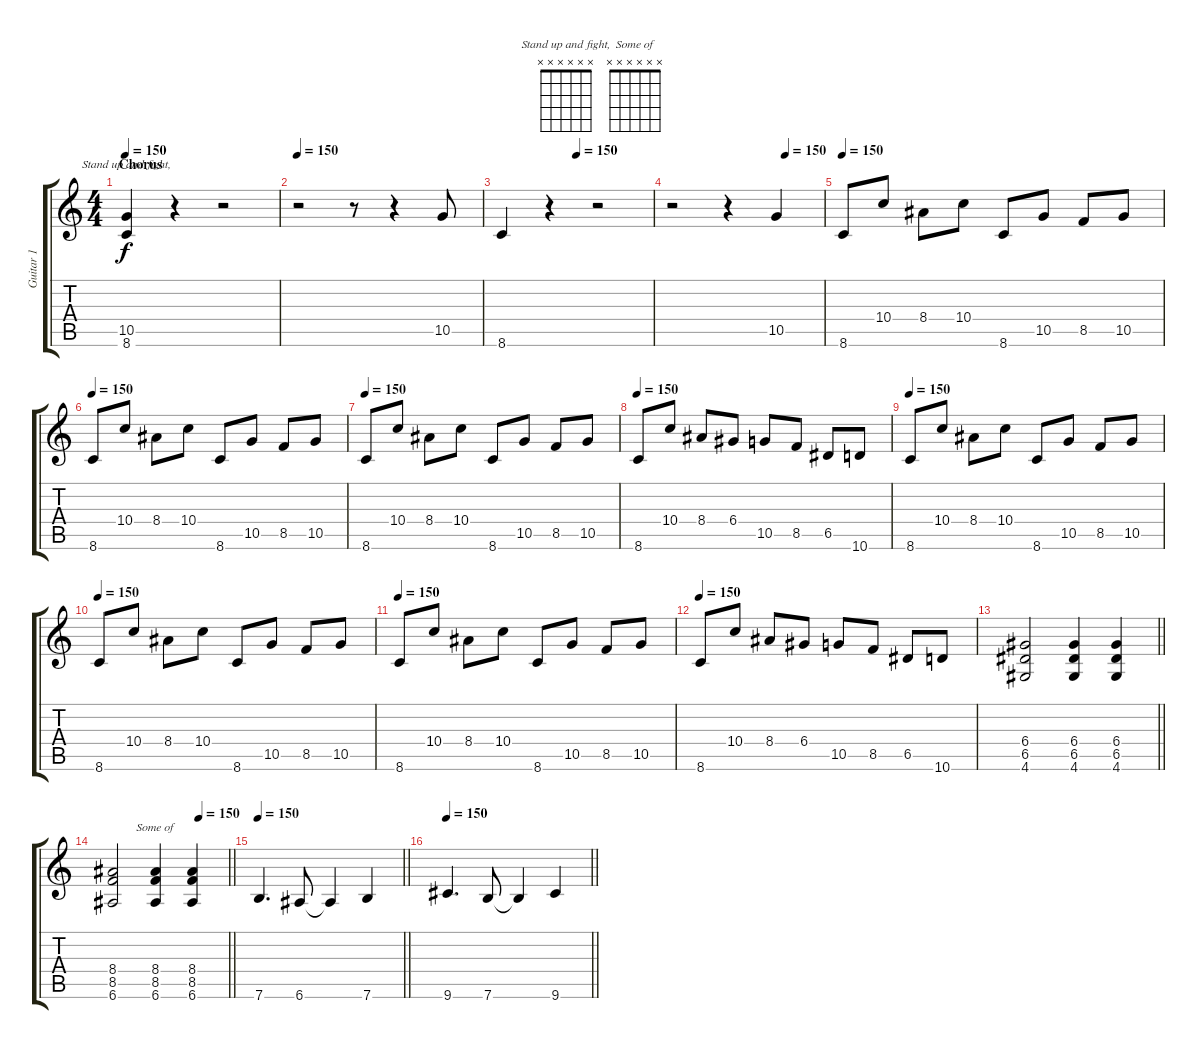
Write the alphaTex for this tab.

\track ("Guitar 1" "Guitar 1") {instrument distortionguitar}
\staff {score tabs}
\tuning (E4 B3 G3 D3 A2 E2) {hide}
\chord ("Stand up and fight, " x x x x x x)
\chord ("Some of " x x x x x x)
\ts (4 4)
\section ("" "Chorus")
\tempo 150
\clef g2
\ks c
(10.5 8.6).4{ch "Stand up and fight, " txt "                                                  " dy f} r.4 r.2 |
\tempo 150
r.2 r.8 r.4 10.5.8 |
\tempo (150 0.5)
8.6.4 r.4 r.2 |
\tempo (150 0.75)
r.2 r.4 10.5.4 |
\tempo 150
8.6.8 10.4.8 8.4.8 10.4.8 8.6.8 10.5.8 8.5.8 10.5.8 |
\tempo 150
8.6.8 10.4.8 8.4.8 10.4.8 8.6.8 10.5.8 8.5.8 10.5.8 |
\tempo 150
8.6.8 10.4.8 8.4.8 10.4.8 8.6.8 10.5.8 8.5.8 10.5.8 |
\tempo 150
8.6.8 10.4.8 8.4.8 6.4.8 10.5.8 8.5.8 6.5.8 10.6.8 |
\tempo 150
8.6.8 10.4.8 8.4.8 10.4.8 8.6.8 10.5.8 8.5.8 10.5.8 |
\tempo 150
8.6.8 10.4.8 8.4.8 10.4.8 8.6.8 10.5.8 8.5.8 10.5.8 |
\tempo 150
8.6.8 10.4.8 8.4.8 10.4.8 8.6.8 10.5.8 8.5.8 10.5.8 |
\tempo 150
8.6.8 10.4.8 8.4.8 6.4.8 10.5.8 8.5.8 6.5.8 10.6.8 |
\barLineRight lightlight
(6.4 6.5 4.6).2 (6.4 6.5 4.6).4 (6.4 6.5 4.6).4 |
\tempo (150 0.75)
\barLineRight lightlight
(8.4 8.5 6.6).2 (8.4 8.5 6.6).4{ch "Some of "} (8.4 8.5 6.6).4 |
\tempo 150
\barLineRight lightlight
7.6.4{d} 6.6.8 6.6{t}.4 7.6.4 |
\tempo 150
\barLineRight lightlight
9.6.4{d} 7.6.8 7.6{t}.4 9.6.4
